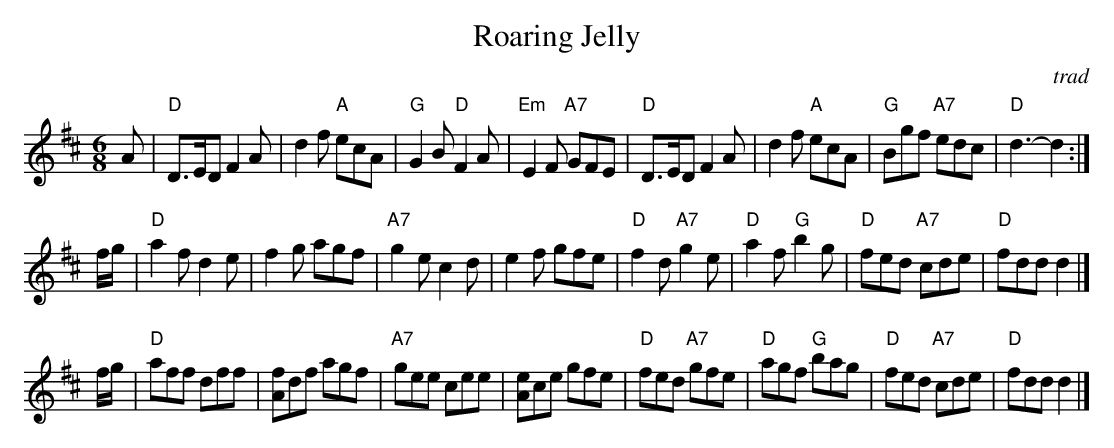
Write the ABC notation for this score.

X:1
T: Roaring Jelly
O: trad
M: 6/8
L: 1/8
K: D
   A \
| "D"D>ED F2A | d2f "A"ecA | "G"G2B "D"F2A | "Em"E2F "A7"GFE \
| "D"D>ED F2A | d2f "A"ecA | "G"Bgf "A7"edc | "D"d3- d2 :|
   f/g/ \
| "D"a2f d2e | f2g agf | "A7"g2e c2d | e2f gfe \
| "D"f2d "A7"g2e | "D"a2f "G"b2g | "D"fed "A7"cde | "D"fdd d2 |]
   f/g/ \
| "D"aff dff | [fA]df agf | "A7"gee cee | [eA]ce gfe \
| "D"fed "A7"gfe | "D"agf "G"bag | "D"fed "A7"cde | "D"fdd d2 |]
